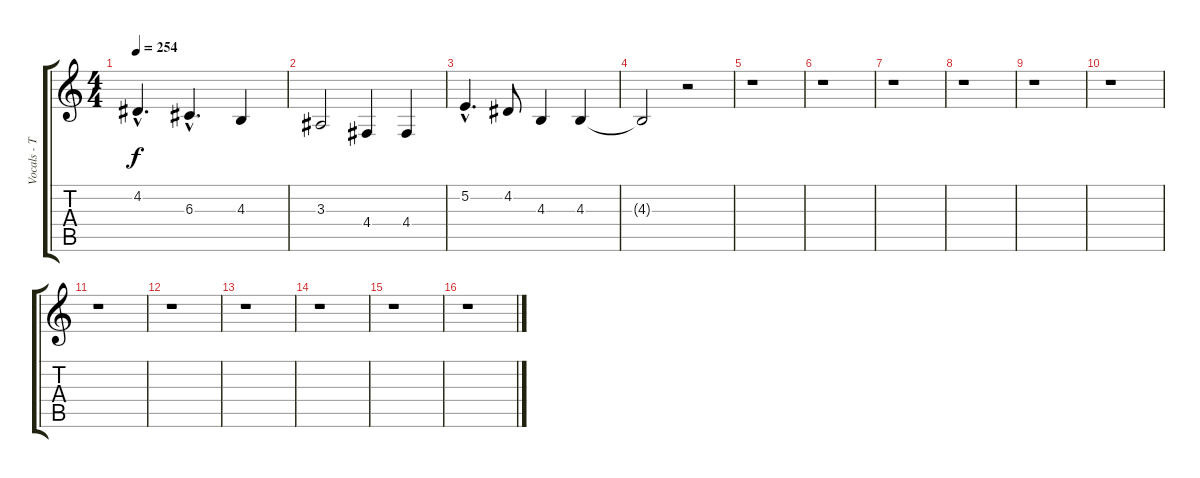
\track ("Vocals - Tom" "Vocals - T") {instrument sopranosax}
\staff {score tabs}
\tuning (E4 B3 G3 D3 A2 E2) {hide}
\ts (4 4)
\tempo 254
\clef g2
\ks c
4.2{hac}.4{d dy f} 6.3{hac}.4{d} 4.3.4 |
3.3.2 4.4.4 4.4.4 |
5.2{hac}.4{d} 4.2.8 4.3.4 4.3.4 |
4.3{t}.2 r.2 |
r.1 |
r.1 |
r.1 |
r.1 |
r.1 |
r.1 |
r.1 |
r.1 |
r.1 |
r.1 |
r.1 |
r.1
